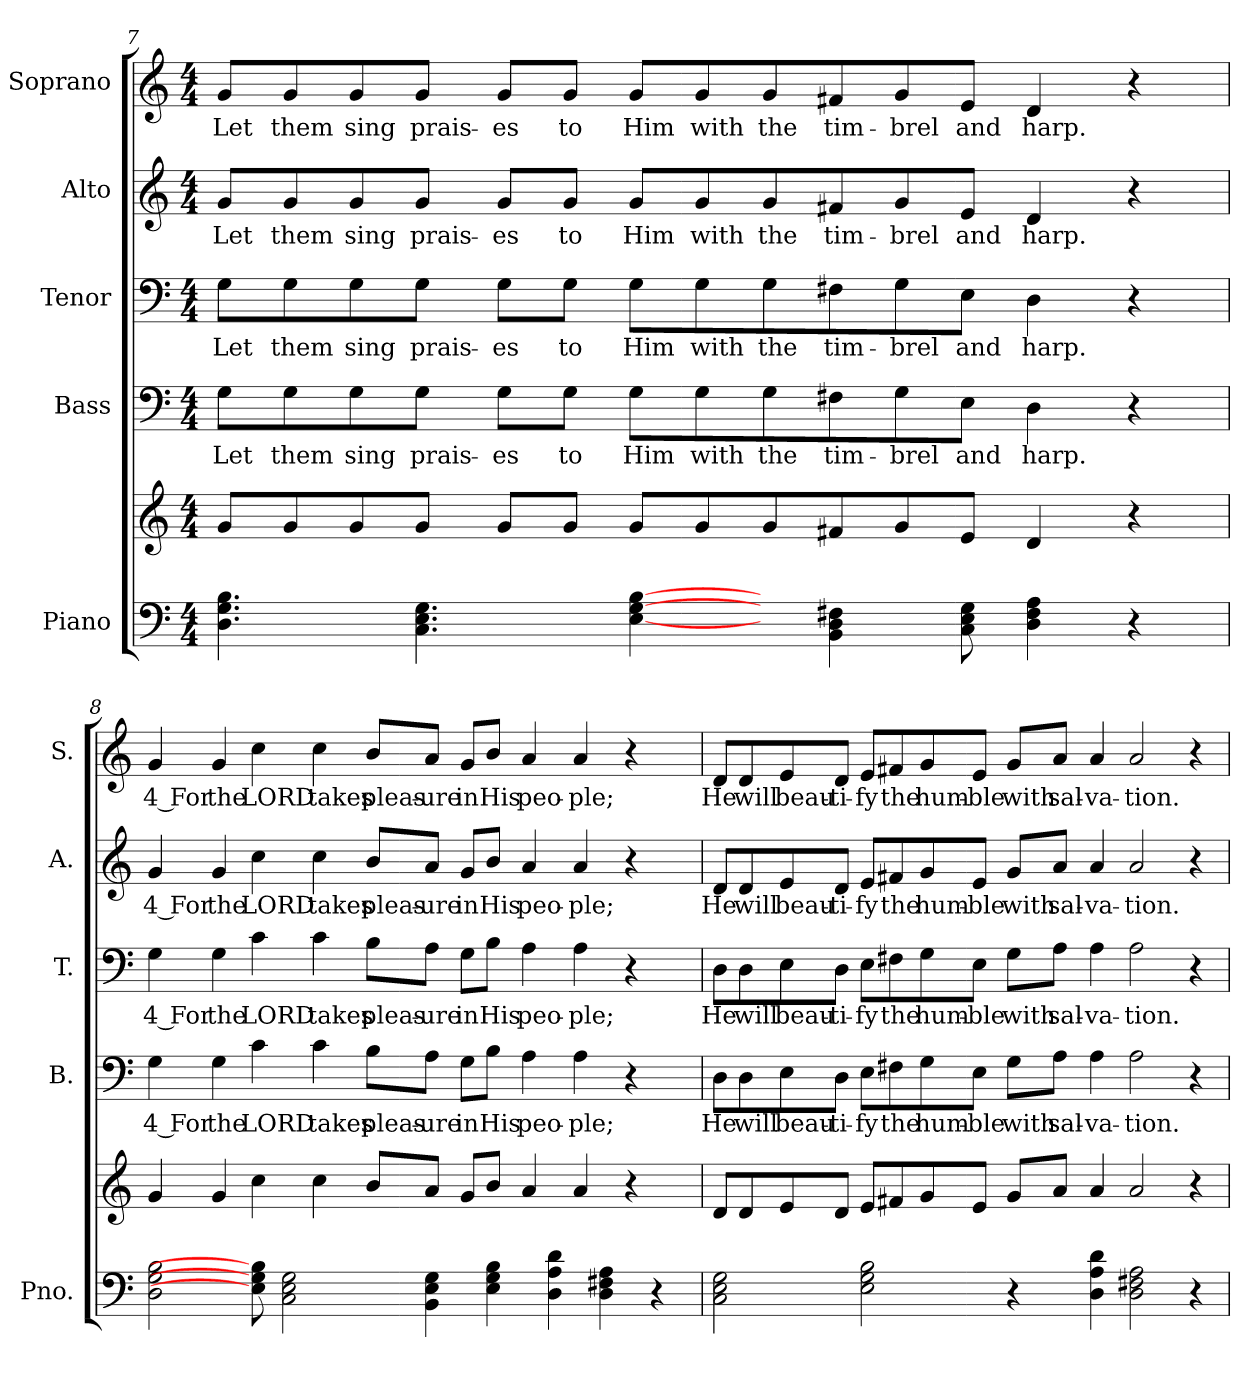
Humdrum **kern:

**kern	**kern	**kern	**text	**kern	**text	**kern	**text	**kern	**text
*part5	*part5	*part4	*part4	*part3	*part3	*part2	*part2	*part1	*part1
*staff6	*staff5	*staff4	*staff4	*staff3	*staff3	*staff2	*staff2	*staff1	*staff1
*I"Piano	*	*I"Bass	*	*I"Tenor	*	*I"Alto	*	*I"Soprano	*
*I'Pno.	*	*I'B.	*	*I'T.	*	*I'A.	*	*I'S.	*
!!LO:PB:g=z
*clefF4	*clefG2	*clefF4	*	*clefF4	*	*clefG2	*	*clefG2	*
*k[]	*k[]	*k[]	*	*k[]	*	*k[]	*	*k[]	*
*C:	*C:	*C:	*	*C:	*	*C:	*	*C:	*
*M4/4	*M4/4	*M4/4	*	*M4/4	*	*M4/4	*	*M4/4	*
=7	=7	=7	=7	=7	=7	=7	=7	=7	=7
!	!	!	!LO:LY:b:color=#000000	!	!	!	!	!	!
!	!	!	!	!	!LO:LY:b:color=#000000	!	!	!	!
!	!	!	!	!	!	!	!LO:LY:b:color=#000000	!	!
!	!	!	!	!	!	!	!	!	!LO:LY:b:color=#000000
4.Di\ 4.Gi 4.Bi	8gi/L	8Gi\L	Let	8Gi\L	Let	8gi/L	Let	8gi/L	Let
!	!	!	!LO:LY:b:color=#000000	!	!	!	!	!	!
!	!	!	!	!	!LO:LY:b:color=#000000	!	!	!	!
!	!	!	!	!	!	!	!LO:LY:b:color=#000000	!	!
!	!	!	!	!	!	!	!	!	!LO:LY:b:color=#000000
.	8gi/	8Gi\	them	8Gi\	them	8gi/	them	8gi/	them
!	!	!	!LO:LY:b:color=#000000	!	!	!	!	!	!
!	!	!	!	!	!LO:LY:b:color=#000000	!	!	!	!
!	!	!	!	!	!	!	!LO:LY:b:color=#000000	!	!
!	!	!	!	!	!	!	!	!	!LO:LY:b:color=#000000
.	8gi/	8Gi\	sing	8Gi\	sing	8gi/	sing	8gi/	sing
!	!	!	!LO:LY:b:color=#000000	!	!	!	!	!	!
!	!	!	!	!	!LO:LY:b:color=#000000	!	!	!	!
!	!	!	!	!	!	!	!LO:LY:b:color=#000000	!	!
!	!	!	!	!	!	!	!	!	!LO:LY:b:color=#000000
4.Ci\ 4.Ei 4.Gi	8gi/J	8Gi\J	prais-	8Gi\J	prais-	8gi/J	prais-	8gi/J	prais-
!	!	!	!LO:LY:b:color=#000000	!	!	!	!	!	!
!	!	!	!	!	!LO:LY:b:color=#000000	!	!	!	!
!	!	!	!	!	!	!	!LO:LY:b:color=#000000	!	!
!	!	!	!	!	!	!	!	!	!LO:LY:b:color=#000000
.	8gi/L	8Gi\L	-es	8Gi\L	-es	8gi/L	-es	8gi/L	-es
!	!	!	!LO:LY:b:color=#000000	!	!	!	!	!	!
!	!	!	!	!	!LO:LY:b:color=#000000	!	!	!	!
!	!	!	!	!	!	!	!LO:LY:b:color=#000000	!	!
!	!	!	!	!	!	!	!	!	!LO:LY:b:color=#000000
.	8gi/J	8Gi\J	to	8Gi\J	to	8gi/J	to	8gi/J	to
!	!	!	!LO:LY:b:color=#000000	!	!	!	!	!	!
!	!	!	!	!	!LO:LY:b:color=#000000	!	!	!	!
!	!	!	!	!	!	!	!LO:LY:b:color=#000000	!	!
!	!	!	!	!	!	!	!	!	!LO:LY:b:color=#000000
[4Ei\ [4Gi [4Bi	8gi/L	8Gi\L	Him	8Gi\L	Him	8gi/L	Him	8gi/L	Him
!	!	!	!LO:LY:b:color=#000000	!	!	!	!	!	!
!	!	!	!	!	!LO:LY:b:color=#000000	!	!	!	!
!	!	!	!	!	!	!	!LO:LY:b:color=#000000	!	!
!	!	!	!	!	!	!	!	!	!LO:LY:b:color=#000000
.	8gi/	8Gi\	with	8Gi\	with	8gi/	with	8gi/	with
!	!	!	!LO:LY:b:color=#000000	!	!	!	!	!	!
!	!	!	!	!	!LO:LY:b:color=#000000	!	!	!	!
!	!	!	!	!	!	!	!LO:LY:b:color=#000000	!	!
!	!	!	!	!	!	!	!	!	!LO:LY:b:color=#000000
8ryy	8gi/	8Gi\	the	8Gi\	the	8gi/	the	8gi/	the
!	!	!	!LO:LY:b:color=#000000	!	!	!	!	!	!
!	!	!	!	!	!LO:LY:b:color=#000000	!	!	!	!
!	!	!	!	!	!	!	!LO:LY:b:color=#000000	!	!
!	!	!	!	!	!	!	!	!	!LO:LY:b:color=#000000
4BBi\ 4Di 4F#Xi	8f#Xi/	8F#Xi\	tim-	8F#Xi\	tim-	8f#Xi/	tim-	8f#Xi/	tim-
!	!	!	!LO:LY:b:color=#000000	!	!	!	!	!	!
!	!	!	!	!	!LO:LY:b:color=#000000	!	!	!	!
!	!	!	!	!	!	!	!LO:LY:b:color=#000000	!	!
!	!	!	!	!	!	!	!	!	!LO:LY:b:color=#000000
.	8gi/	8Gi\	-brel	8Gi\	-brel	8gi/	-brel	8gi/	-brel
!	!	!	!LO:LY:b:color=#000000	!	!	!	!	!	!
!	!	!	!	!	!LO:LY:b:color=#000000	!	!	!	!
!	!	!	!	!	!	!	!LO:LY:b:color=#000000	!	!
!	!	!	!	!	!	!	!	!	!LO:LY:b:color=#000000
8Ci\ 8Ei 8Gi	8ei/J	8Ei\J	and	8Ei\J	and	8ei/J	and	8ei/J	and
!	!	!	!LO:LY:b:color=#000000	!	!	!	!	!	!
!	!	!	!	!	!LO:LY:b:color=#000000	!	!	!	!
!	!	!	!	!	!	!	!LO:LY:b:color=#000000	!	!
!	!	!	!	!	!	!	!	!	!LO:LY:b:color=#000000
4Di\ 4F#i 4Ai	4di/	4Di\	harp.	4Di\	harp.	4di/	harp.	4di/	harp.
4r	4r	4r	.	4r	.	4r	.	4r	.
!!LO:PB:g=z
=8	=8	=8	=8	=8	=8	=8	=8	=8	=8
!	!	!	!LO:LY:b:color=#000000	!	!	!	!	!	!
!	!	!	!	!	!LO:LY:b:color=#000000	!	!	!	!
!	!	!	!	!	!	!	!LO:LY:b:color=#000000	!	!
!	!	!	!	!	!	!	!	!	!LO:LY:b:color=#000000
2Di\ 2Gi 2Bi	4gi/	4Gi\	4 For	4Gi\	4 For	4gi/	4 For	4gi/	4 For
!	!	!	!LO:LY:b:color=#000000	!	!	!	!	!	!
!	!	!	!	!	!LO:LY:b:color=#000000	!	!	!	!
!	!	!	!	!	!	!	!LO:LY:b:color=#000000	!	!
!	!	!	!	!	!	!	!	!	!LO:LY:b:color=#000000
.	4gi/	4Gi\	the	4Gi\	the	4gi/	the	4gi/	the
!	!	!	!LO:LY:b:color=#000000	!	!	!	!	!	!
!	!	!	!	!	!LO:LY:b:color=#000000	!	!	!	!
!	!	!	!	!	!	!	!LO:LY:b:color=#000000	!	!
!	!	!	!	!	!	!	!	!	!LO:LY:b:color=#000000
8Ei\] 8Gi] 8Bi]	4cci\	4ci\	LORD	4ci\	LORD	4cci\	LORD	4cci\	LORD
2Ci\ 2Ei 2Gi	.	.	.	.	.	.	.	.	.
!	!	!	!LO:LY:b:color=#000000	!	!	!	!	!	!
!	!	!	!	!	!LO:LY:b:color=#000000	!	!	!	!
!	!	!	!	!	!	!	!LO:LY:b:color=#000000	!	!
!	!	!	!	!	!	!	!	!	!LO:LY:b:color=#000000
.	4cci\	4ci\	takes	4ci\	takes	4cci\	takes	4cci\	takes
!	!	!	!LO:LY:b:color=#000000	!	!	!	!	!	!
!	!	!	!	!	!LO:LY:b:color=#000000	!	!	!	!
!	!	!	!	!	!	!	!LO:LY:b:color=#000000	!	!
!	!	!	!	!	!	!	!	!	!LO:LY:b:color=#000000
.	8bi/L	8Bi\L	pleas-	8Bi\L	pleas-	8bi/L	pleas-	8bi/L	pleas-
!	!	!	!LO:LY:b:color=#000000	!	!	!	!	!	!
!	!	!	!	!	!LO:LY:b:color=#000000	!	!	!	!
!	!	!	!	!	!	!	!LO:LY:b:color=#000000	!	!
!	!	!	!	!	!	!	!	!	!LO:LY:b:color=#000000
4BBi\ 4Ei 4Gi	8ai/J	8Ai\J	-ure	8Ai\J	-ure	8ai/J	-ure	8ai/J	-ure
!	!	!	!LO:LY:b:color=#000000	!	!	!	!	!	!
!	!	!	!	!	!LO:LY:b:color=#000000	!	!	!	!
!	!	!	!	!	!	!	!LO:LY:b:color=#000000	!	!
!	!	!	!	!	!	!	!	!	!LO:LY:b:color=#000000
.	8gi/L	8Gi\L	in	8Gi\L	in	8gi/L	in	8gi/L	in
!	!	!	!LO:LY:b:color=#000000	!	!	!	!	!	!
!	!	!	!	!	!LO:LY:b:color=#000000	!	!	!	!
!	!	!	!	!	!	!	!LO:LY:b:color=#000000	!	!
!	!	!	!	!	!	!	!	!	!LO:LY:b:color=#000000
4Ei\ 4Gi 4Bi	8bi/J	8Bi\J	His	8Bi\J	His	8bi/J	His	8bi/J	His
!	!	!	!LO:LY:b:color=#000000	!	!	!	!	!	!
!	!	!	!	!	!LO:LY:b:color=#000000	!	!	!	!
!	!	!	!	!	!	!	!LO:LY:b:color=#000000	!	!
!	!	!	!	!	!	!	!	!	!LO:LY:b:color=#000000
.	4ai/	4Ai\	peo-	4Ai\	peo-	4ai/	peo-	4ai/	peo-
4Di\ 4Ai 4di	.	.	.	.	.	.	.	.	.
!	!	!	!LO:LY:b:color=#000000	!	!	!	!	!	!
!	!	!	!	!	!LO:LY:b:color=#000000	!	!	!	!
!	!	!	!	!	!	!	!LO:LY:b:color=#000000	!	!
!	!	!	!	!	!	!	!	!	!LO:LY:b:color=#000000
.	4ai/	4Ai\	-ple;	4Ai\	-ple;	4ai/	-ple;	4ai/	-ple;
4Di\ 4F#Xi 4Ai	.	.	.	.	.	.	.	.	.
.	4r	4r	.	4r	.	4r	.	4r	.
4r	.	.	.	.	.	.	.	.	.
.	8ryy	8ryy	.	8ryy	.	8ryy	.	8ryy	.
!!LO:PB:g=z
=9	=9	=9	=9	=9	=9	=9	=9	=9	=9
!	!	!	!LO:LY:b:color=#000000	!	!	!	!	!	!
!	!	!	!	!	!LO:LY:b:color=#000000	!	!	!	!
!	!	!	!	!	!	!	!LO:LY:b:color=#000000	!	!
!	!	!	!	!	!	!	!	!	!LO:LY:b:color=#000000
2Ci\ 2Ei 2Gi	8di/L	8Di\L	He	8Di\L	He	8di/L	He	8di/L	He
!	!	!	!LO:LY:b:color=#000000	!	!	!	!	!	!
!	!	!	!	!	!LO:LY:b:color=#000000	!	!	!	!
!	!	!	!	!	!	!	!LO:LY:b:color=#000000	!	!
!	!	!	!	!	!	!	!	!	!LO:LY:b:color=#000000
.	8di/	8Di\	will	8Di\	will	8di/	will	8di/	will
!	!	!	!LO:LY:b:color=#000000	!	!	!	!	!	!
!	!	!	!	!	!LO:LY:b:color=#000000	!	!	!	!
!	!	!	!	!	!	!	!LO:LY:b:color=#000000	!	!
!	!	!	!	!	!	!	!	!	!LO:LY:b:color=#000000
.	8ei/	8Ei\	beau-	8Ei\	beau-	8ei/	beau-	8ei/	beau-
!	!	!	!LO:LY:b:color=#000000	!	!	!	!	!	!
!	!	!	!	!	!LO:LY:b:color=#000000	!	!	!	!
!	!	!	!	!	!	!	!LO:LY:b:color=#000000	!	!
!	!	!	!	!	!	!	!	!	!LO:LY:b:color=#000000
.	8di/J	8Di\J	-ti-	8Di\J	-ti-	8di/J	-ti-	8di/J	-ti-
!	!	!	!LO:LY:b:color=#000000	!	!	!	!	!	!
!	!	!	!	!	!LO:LY:b:color=#000000	!	!	!	!
!	!	!	!	!	!	!	!LO:LY:b:color=#000000	!	!
!	!	!	!	!	!	!	!	!	!LO:LY:b:color=#000000
2Ei\ 2Gi 2Bi	8ei/L	8Ei\L	-fy	8Ei\L	-fy	8ei/L	-fy	8ei/L	-fy
!	!	!	!LO:LY:b:color=#000000	!	!	!	!	!	!
!	!	!	!	!	!LO:LY:b:color=#000000	!	!	!	!
!	!	!	!	!	!	!	!LO:LY:b:color=#000000	!	!
!	!	!	!	!	!	!	!	!	!LO:LY:b:color=#000000
.	8f#Xi/	8F#Xi\	the	8F#Xi\	the	8f#Xi/	the	8f#Xi/	the
!	!	!	!LO:LY:b:color=#000000	!	!	!	!	!	!
!	!	!	!	!	!LO:LY:b:color=#000000	!	!	!	!
!	!	!	!	!	!	!	!LO:LY:b:color=#000000	!	!
!	!	!	!	!	!	!	!	!	!LO:LY:b:color=#000000
.	8gi/	8Gi\	hum-	8Gi\	hum-	8gi/	hum-	8gi/	hum-
!	!	!	!LO:LY:b:color=#000000	!	!	!	!	!	!
!	!	!	!	!	!LO:LY:b:color=#000000	!	!	!	!
!	!	!	!	!	!	!	!LO:LY:b:color=#000000	!	!
!	!	!	!	!	!	!	!	!	!LO:LY:b:color=#000000
.	8ei/J	8Ei\J	-ble	8Ei\J	-ble	8ei/J	-ble	8ei/J	-ble
!	!	!	!LO:LY:b:color=#000000	!	!	!	!	!	!
!	!	!	!	!	!LO:LY:b:color=#000000	!	!	!	!
!	!	!	!	!	!	!	!LO:LY:b:color=#000000	!	!
!	!	!	!	!	!	!	!	!	!LO:LY:b:color=#000000
4r	8gi/L	8Gi\L	with	8Gi\L	with	8gi/L	with	8gi/L	with
!	!	!	!LO:LY:b:color=#000000	!	!	!	!	!	!
!	!	!	!	!	!LO:LY:b:color=#000000	!	!	!	!
!	!	!	!	!	!	!	!LO:LY:b:color=#000000	!	!
!	!	!	!	!	!	!	!	!	!LO:LY:b:color=#000000
.	8ai/J	8Ai\J	sal-	8Ai\J	sal-	8ai/J	sal-	8ai/J	sal-
!	!	!	!LO:LY:b:color=#000000	!	!	!	!	!	!
!	!	!	!	!	!LO:LY:b:color=#000000	!	!	!	!
!	!	!	!	!	!	!	!LO:LY:b:color=#000000	!	!
!	!	!	!	!	!	!	!	!	!LO:LY:b:color=#000000
4Di\ 4Ai 4di	4ai/	4Ai\	-va-	4Ai\	-va-	4ai/	-va-	4ai/	-va-
!	!	!	!LO:LY:b:color=#000000	!	!	!	!	!	!
!	!	!	!	!	!LO:LY:b:color=#000000	!	!	!	!
!	!	!	!	!	!	!	!LO:LY:b:color=#000000	!	!
!	!	!	!	!	!	!	!	!	!LO:LY:b:color=#000000
2Di\ 2F#Xi 2Ai	2ai/	2Ai\	-tion.	2Ai\	-tion.	2ai/	-tion.	2ai/	-tion.
4r	4r	4r	.	4r	.	4r	.	4r	.
=	=	=	=	=	=	=	=	=	=
*-	*-	*-	*-	*-	*-	*-	*-	*-	*-
